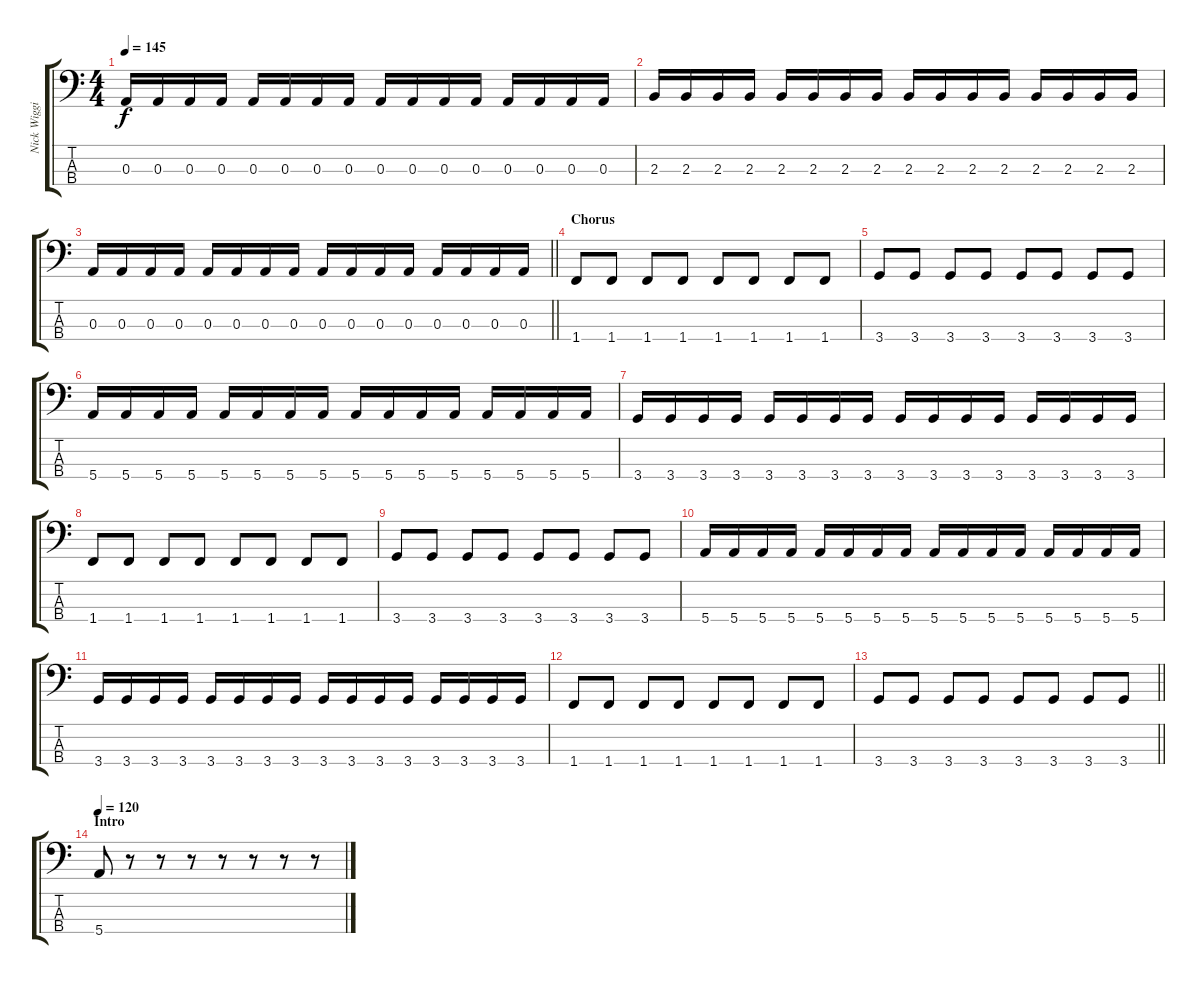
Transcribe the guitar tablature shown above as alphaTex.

\track ("Nick Wiggins (Bass)" "Nick Wiggi") {instrument electricbassfinger}
\staff {score tabs}
\tuning (G2 D2 A1 E1) {hide}
\ts (4 4)
\tempo 145
\clef f4
\ks c
0.3.16{dy f} 0.3.16 0.3.16 0.3.16 0.3.16 0.3.16 0.3.16 0.3.16 0.3.16 0.3.16 0.3.16 0.3.16 0.3.16 0.3.16 0.3.16 0.3.16 |
2.3.16 2.3.16 2.3.16 2.3.16 2.3.16 2.3.16 2.3.16 2.3.16 2.3.16 2.3.16 2.3.16 2.3.16 2.3.16 2.3.16 2.3.16 2.3.16 |
\barLineRight lightlight
0.3.16 0.3.16 0.3.16 0.3.16 0.3.16 0.3.16 0.3.16 0.3.16 0.3.16 0.3.16 0.3.16 0.3.16 0.3.16 0.3.16 0.3.16 0.3.16 |
\section ("" "Chorus")
1.4.8 1.4.8 1.4.8 1.4.8 1.4.8 1.4.8 1.4.8 1.4.8 |
3.4.8 3.4.8 3.4.8 3.4.8 3.4.8 3.4.8 3.4.8 3.4.8 |
5.4.16 5.4.16 5.4.16 5.4.16 5.4.16 5.4.16 5.4.16 5.4.16 5.4.16 5.4.16 5.4.16 5.4.16 5.4.16 5.4.16 5.4.16 5.4.16 |
3.4.16 3.4.16 3.4.16 3.4.16 3.4.16 3.4.16 3.4.16 3.4.16 3.4.16 3.4.16 3.4.16 3.4.16 3.4.16 3.4.16 3.4.16 3.4.16 |
1.4.8 1.4.8 1.4.8 1.4.8 1.4.8 1.4.8 1.4.8 1.4.8 |
3.4.8 3.4.8 3.4.8 3.4.8 3.4.8 3.4.8 3.4.8 3.4.8 |
5.4.16 5.4.16 5.4.16 5.4.16 5.4.16 5.4.16 5.4.16 5.4.16 5.4.16 5.4.16 5.4.16 5.4.16 5.4.16 5.4.16 5.4.16 5.4.16 |
3.4.16 3.4.16 3.4.16 3.4.16 3.4.16 3.4.16 3.4.16 3.4.16 3.4.16 3.4.16 3.4.16 3.4.16 3.4.16 3.4.16 3.4.16 3.4.16 |
1.4.8 1.4.8 1.4.8 1.4.8 1.4.8 1.4.8 1.4.8 1.4.8 |
\barLineRight lightlight
3.4.8 3.4.8 3.4.8 3.4.8 3.4.8 3.4.8 3.4.8 3.4.8 |
\section ("" "Intro")
\tempo 120
5.4.8 r.8 r.8 r.8 r.8 r.8 r.8 r.8
